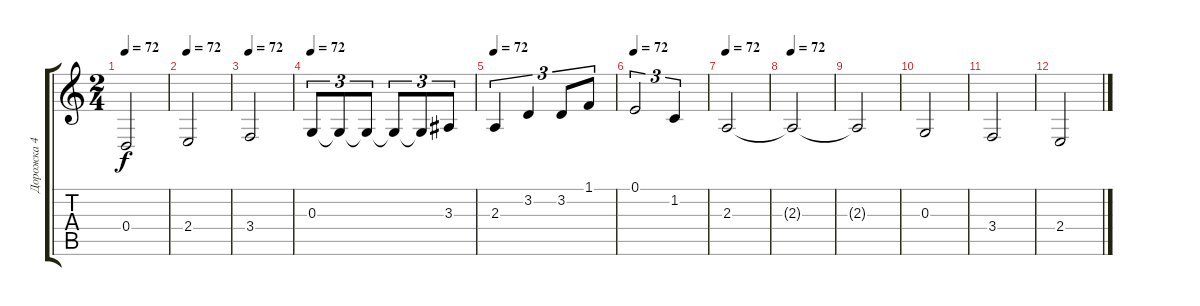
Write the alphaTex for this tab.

\track ("Дорожка 4" "Дорожка 4") {instrument stringensemble1}
\staff {score tabs}
\tuning (E4 B3 G3 D3 A2 E2) {hide}
\ts (2 4)
\tempo 72
\clef g2
\ks c
0.4.2{dy f} |
\tempo 72
2.4.2 |
\tempo 72
3.4.2 |
\tempo 72
0.3.8{tu (3 2)} 0.3{t}.8{tu (3 2)} 0.3{t}.8{tu (3 2)} 0.3{t}.8{tu (3 2)} 0.3{t}.8{tu (3 2)} 3.3.8{tu (3 2)} |
\tempo 72
2.3.4{tu (3 2)} 3.2.4{tu (3 2)} 3.2.8{tu (3 2)} 1.1.8{tu (3 2)} |
\tempo 72
0.1.2{tu (3 2)} 1.2.4{tu (3 2)} |
\tempo 72
2.3.2 |
\tempo 72
2.3{t}.2 |
2.3{t}.2 |
0.3.2 |
3.4.2 |
2.4.2
